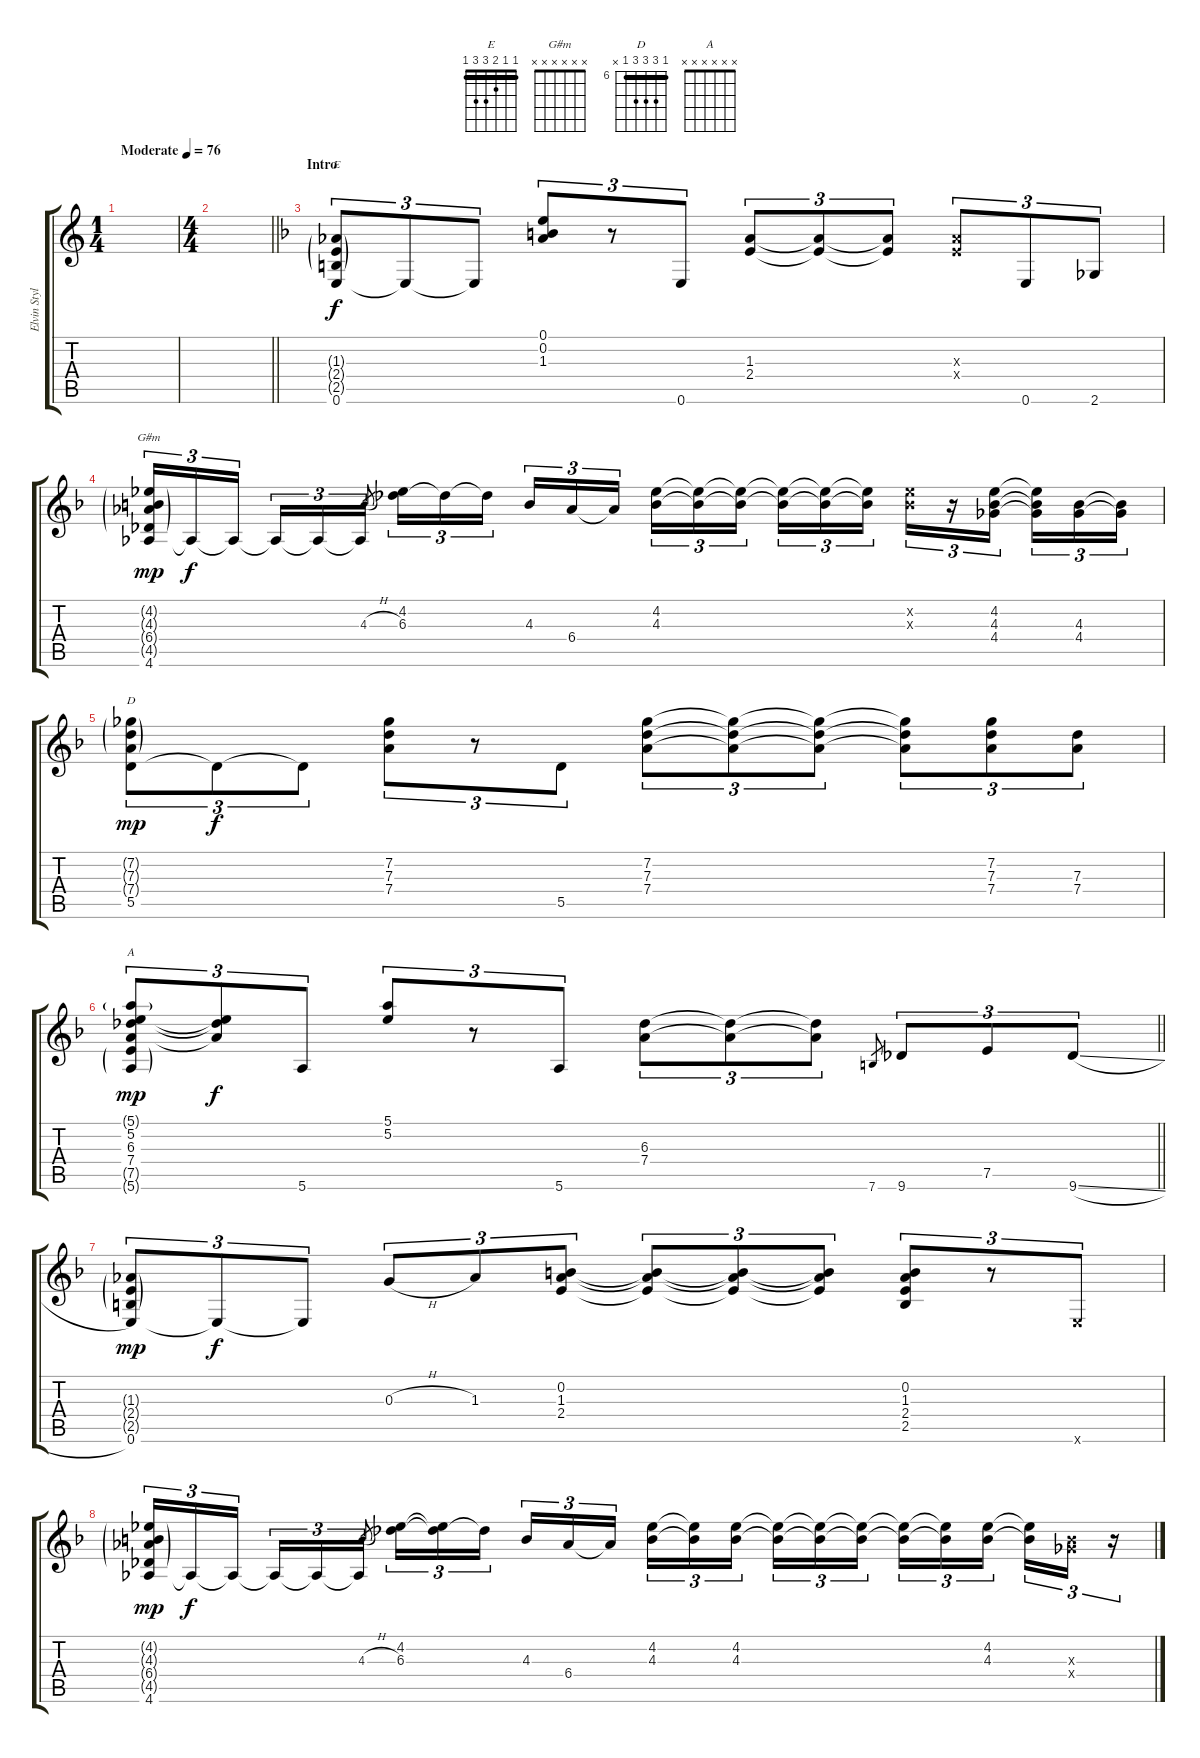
\track ("Elvin Style" "Elvin Styl") {instrument electricguitarclean}
\staff {score tabs}
\tuning (E4 B3 G3 D3 A2 E2) {hide}
\chord ("E" 1 1 2 3 3 1) {barre 1}
\chord ("G#m" x x x x x x)
\chord ("D" 6 8 8 8 6 x) {firstfret 6 barre 6}
\chord ("A" x x x x x x)
\ts (1 4)
\tempo (76 "Moderate")
\clef g2
\ks c
|
\ts (4 4)
\barLineRight lightlight
|
\section ("" "Intro")
\ks f
(1.3{g} 2.4{g} 2.5{g} 0.6).8{tu (3 2) ch "E"} 0.6{t}.8{tu (3 2) dy f} 0.6{t}.8{tu (3 2)} (0.1 0.2 1.3).8{tu (3 2)} r.8{tu (3 2)} 0.6.8{tu (3 2)} (1.3 2.4).8{tu (3 2)} (1.3{t} 2.4{t}).8{tu (3 2)} (1.3{t} 2.4{t}).8{tu (3 2)} (1.3{x} 2.4{x}).8{tu (3 2)} 0.6.8{tu (3 2)} 2.6.8{tu (3 2)} |
(4.2{g} 4.3{g} 6.4{g} 4.5{g} 4.6).16{tu (3 2) ch "G#m" dy mp} 4.6{t}.16{tu (3 2) dy f} 4.6{t}.16{tu (3 2) beam splitsecondary} 4.6{t}.16{tu (3 2)} 4.6{t}.16{tu (3 2)} 4.6{t}.16{tu (3 2)} 4.3{h}.8{gr} (4.2 6.3).16{tu (3 2)} 6.3{t}.16{tu (3 2)} 6.3{t}.16{tu (3 2) beam splitsecondary} 4.3.16{tu (3 2)} 6.4.16{tu (3 2)} 6.4{t}.16{tu (3 2)} (4.2 4.3).16{tu (3 2)} (4.2{t} 4.3{t}).16{tu (3 2)} (4.2{t} 4.3{t}).16{tu (3 2) beam splitsecondary} (4.2{t} 4.3{t}).16{tu (3 2)} (4.2{t} 4.3{t}).16{tu (3 2)} (4.2{t} 4.3{t}).16{tu (3 2)} (4.2{x} 4.3{x}).16{tu (3 2)} r.16{tu (3 2)} (4.2 4.3 4.4).16{tu (3 2) beam splitsecondary} (4.2{t} 4.3{t} 4.4{t}).16{tu (3 2)} (4.3 4.4).16{tu (3 2)} (4.3{t} 4.4{t}).16{tu (3 2)} |
(7.2{g} 7.3{g} 7.4{g} 5.5).8{tu (3 2) ch "D" dy mp} 5.5{t}.8{tu (3 2) dy f} 5.5{t}.8{tu (3 2)} (7.2 7.3 7.4).8{tu (3 2)} r.8{tu (3 2)} 5.5.8{tu (3 2)} (7.2 7.3 7.4).8{tu (3 2)} (7.2{t} 7.3{t} 7.4{t}).8{tu (3 2)} (7.2{t} 7.3{t} 7.4{t}).8{tu (3 2)} (7.2{t} 7.3{t} 7.4{t}).8{tu (3 2)} (7.2 7.3 7.4).8{tu (3 2)} (7.3 7.4).8{tu (3 2)} |
\barLineRight lightlight
(5.1{g} 5.2 6.3 7.4 7.5{g} 5.6{g}).8{tu (3 2) ch "A" dy mp} (5.2{t} 6.3{t} 7.4{t}).8{tu (3 2) dy f} 5.6.8{tu (3 2)} (5.1 5.2).8{tu (3 2)} r.8{tu (3 2)} 5.6.8{tu (3 2)} (6.3 7.4).8{tu (3 2)} (6.3{t} 7.4{t}).8{tu (3 2)} (6.3{t} 7.4{t}).8{tu (3 2)} 7.6.8{gr} 9.6.8{tu (3 2)} 7.5.8{tu (3 2)} 9.6{sl}.8{tu (3 2)} |
(1.3{g} 2.4{g} 2.5{g} 0.6).8{tu (3 2) dy mp} 0.6{t}.8{tu (3 2) dy f} 0.6{t}.8{tu (3 2)} 0.3{h}.8{tu (3 2)} 1.3.8{tu (3 2)} (0.2 1.3 2.4).8{tu (3 2)} (0.2{t} 1.3{t} 2.4{t}).8{tu (3 2)} (0.2{t} 1.3{t} 2.4{t}).8{tu (3 2)} (0.2{t} 1.3{t} 2.4{t}).8{tu (3 2)} (0.2 1.3 2.4 2.5).8{tu (3 2)} r.8{tu (3 2)} 0.6{x}.8{tu (3 2)} |
(4.2{g} 4.3{g} 6.4{g} 4.5{g} 4.6).16{tu (3 2) dy mp} 4.6{t}.16{tu (3 2) dy f} 4.6{t}.16{tu (3 2) beam splitsecondary} 4.6{t}.16{tu (3 2)} 4.6{t}.16{tu (3 2)} 4.6{t}.16{tu (3 2)} 4.3{h}.8{gr} (4.2 6.3).16{tu (3 2)} (4.2{t} 6.3{t}).16{tu (3 2)} 6.3{t}.16{tu (3 2) beam splitsecondary} 4.3.16{tu (3 2)} 6.4.16{tu (3 2)} 6.4{t}.16{tu (3 2)} (4.2 4.3).16{tu (3 2)} (4.2{t} 4.3{t}).16{tu (3 2)} (4.2 4.3).16{tu (3 2) beam splitsecondary} (4.2{t} 4.3{t}).16{tu (3 2)} (4.2{t} 4.3{t}).16{tu (3 2)} (4.2{t} 4.3{t}).16{tu (3 2)} (4.2{t} 4.3{t}).16{tu (3 2)} (4.2{t} 4.3{t}).16{tu (3 2)} (4.2 4.3).16{tu (3 2) beam splitsecondary} (4.2{t} 4.3{t}).16{tu (3 2)} (4.3{x} 4.4{x}).16{tu (3 2)} r.16{tu (3 2)}
